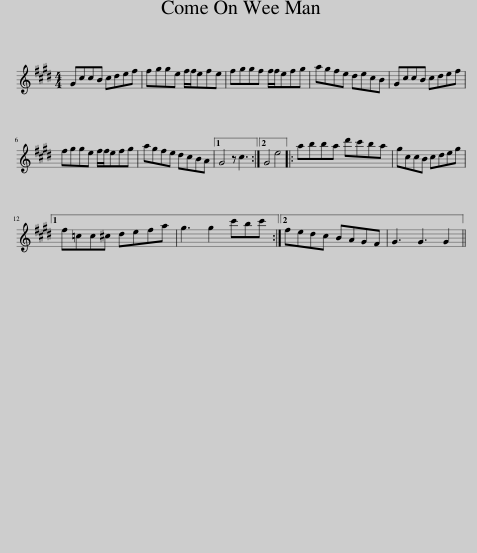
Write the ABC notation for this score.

X:1
L:1/8
M:4/4
I:linebreak $
K:E
V:1 treble
V:1
 GccB cdef | fgge f/f/efe | fggf f/f/efg | agfe decB | GccB cdef |$ %5
 fgge f/f/efg | agfe dcBA |1 G4 z c3 :|2 G4 e4 |: abba d'c'ba | %10
 gccB cdeg |1$ f=cc^c defa | g3 g2 c'bc' :|2 fedc BAGF | G3 G3 G2 || %15
